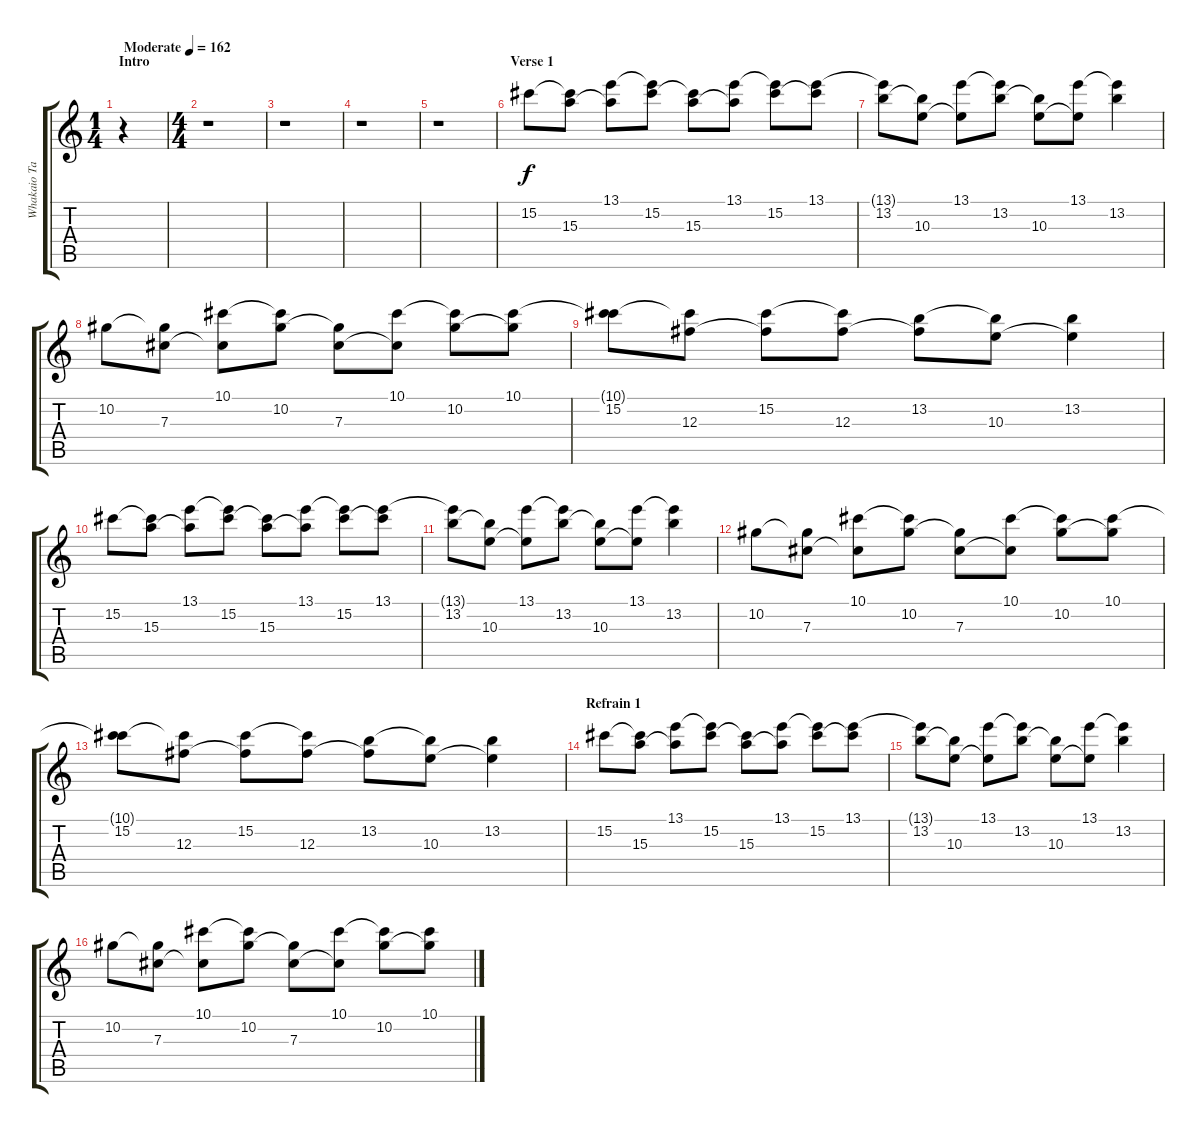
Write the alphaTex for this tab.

\track ("Whakaio Taahi" "Whakaio Ta") {instrument electricguitarjazz}
\staff {score tabs}
\tuning (Eb4 Bb3 Gb3 Db3 Ab2 Db2) {hide}
\ts (1 4)
\section ("" "Intro")
\tempo (162 "Moderate")
\clef g2
\ks c
r.4{dy f instrument electricguitarjazz} |
\ts (4 4)
r.1 |
r.1 |
r.1 |
r.1 |
\section ("" "Verse 1")
15.2.8 (15.2{t} 15.3).8 (13.1 15.3{t}).8 (13.1{t} 15.2).8 (15.2{t} 15.3).8 (13.1 15.3{t}).8 (13.1{t} 15.2).8 (13.1 15.2{t}).8 |
(13.1{t} 13.2).8 (13.2{t} 10.3).8 (13.1 10.3{t}).8 (13.1{t} 13.2).8 (13.2{t} 10.3).8 (13.1 10.3{t}).8 (13.1{t} 13.2).4 |
10.2.8 (10.2{t} 7.3).8 (10.1 7.3{t}).8 (10.1{t} 10.2).8 (10.2{t} 7.3).8 (10.1 7.3{t}).8 (10.1{t} 10.2).8 (10.1 10.2{t}).8 |
(10.1{t} 15.2).8 (15.2{t} 12.3).8 (15.2 12.3{t}).8 (15.2{t} 12.3).8 (13.2 12.3{t}).8 (13.2{t} 10.3).8 (13.2 10.3{t}).4 |
15.2.8 (15.2{t} 15.3).8 (13.1 15.3{t}).8 (13.1{t} 15.2).8 (15.2{t} 15.3).8 (13.1 15.3{t}).8 (13.1{t} 15.2).8 (13.1 15.2{t}).8 |
(13.1{t} 13.2).8 (13.2{t} 10.3).8 (13.1 10.3{t}).8 (13.1{t} 13.2).8 (13.2{t} 10.3).8 (13.1 10.3{t}).8 (13.1{t} 13.2).4 |
10.2.8 (10.2{t} 7.3).8 (10.1 7.3{t}).8 (10.1{t} 10.2).8 (10.2{t} 7.3).8 (10.1 7.3{t}).8 (10.1{t} 10.2).8 (10.1 10.2{t}).8 |
(10.1{t} 15.2).8 (15.2{t} 12.3).8 (15.2 12.3{t}).8 (15.2{t} 12.3).8 (13.2 12.3{t}).8 (13.2{t} 10.3).8 (13.2 10.3{t}).4 |
\section ("" "Refrain 1")
15.2.8 (15.2{t} 15.3).8 (13.1 15.3{t}).8 (13.1{t} 15.2).8 (15.2{t} 15.3).8 (13.1 15.3{t}).8 (13.1{t} 15.2).8 (13.1 15.2{t}).8 |
(13.1{t} 13.2).8 (13.2{t} 10.3).8 (13.1 10.3{t}).8 (13.1{t} 13.2).8 (13.2{t} 10.3).8 (13.1 10.3{t}).8 (13.1{t} 13.2).4 |
10.2.8 (10.2{t} 7.3).8 (10.1 7.3{t}).8 (10.1{t} 10.2).8 (10.2{t} 7.3).8 (10.1 7.3{t}).8 (10.1{t} 10.2).8 (10.1 10.2{t}).8
